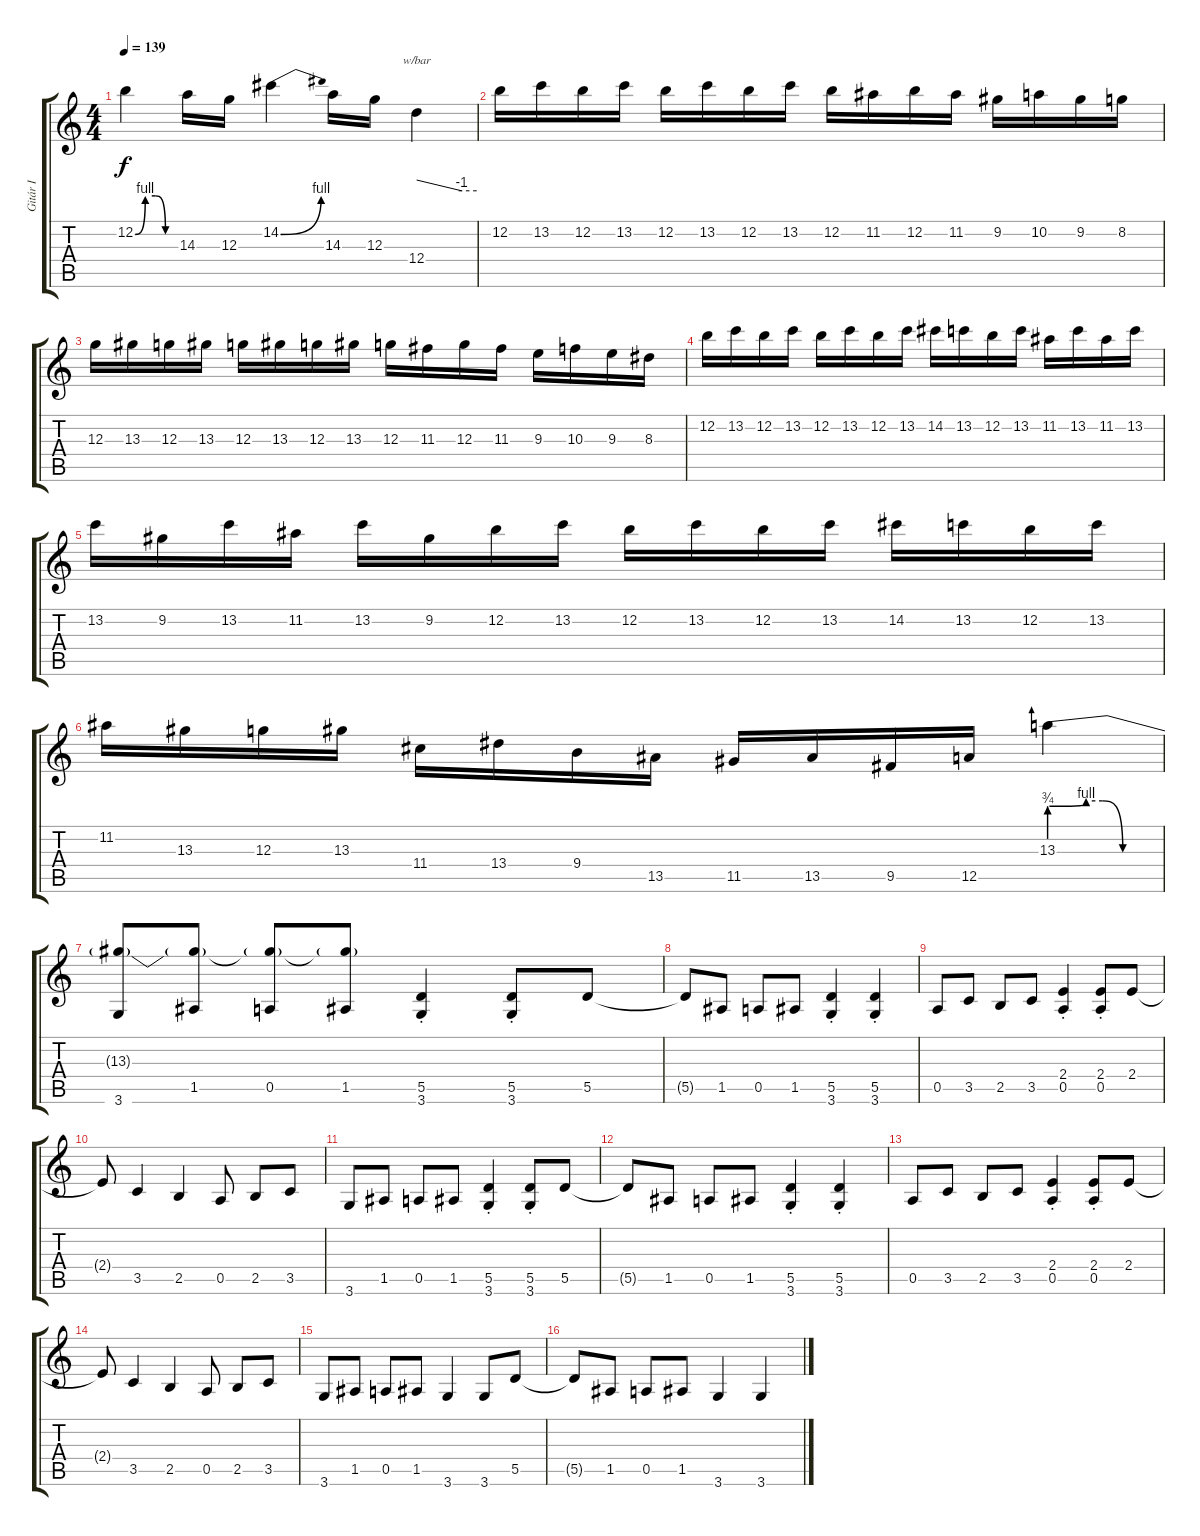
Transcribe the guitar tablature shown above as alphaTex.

\track ("Gitár I" "Gitár I") {instrument overdrivenguitar}
\staff {score tabs}
\tuning (E4 B3 G3 D3 A2 E2) {hide}
\ts (4 4)
\tempo 139
\clef g2
\ks c
12.2{be (custom 0 0 15 4 30 4 45 0 60 0)}.4{dy f} 14.3.16 12.3.16 14.2{be (bend 0 0 60 4)}.4 14.3.16 12.3.16 12.4.4{tbe (custom default 0 0 45 -4 60 -4)} |
12.2.16 13.2.16 12.2.16 13.2.16 12.2.16 13.2.16 12.2.16 13.2.16 12.2.16 11.2.16 12.2.16 11.2.16 9.2.16 10.2.16 9.2.16 8.2.16 |
12.3.16 13.3.16 12.3.16 13.3.16 12.3.16 13.3.16 12.3.16 13.3.16 12.3.16 11.3.16 12.3.16 11.3.16 9.3.16 10.3.16 9.3.16 8.3.16 |
12.2.16 13.2.16 12.2.16 13.2.16 12.2.16 13.2.16 12.2.16 13.2.16 14.2.16 13.2.16 12.2.16 13.2.16 11.2.16 13.2.16 11.2.16 13.2.16 |
13.2.16 9.2.16 13.2.16 11.2.16 13.2.16 9.2.16 12.2.16 13.2.16 12.2.16 13.2.16 12.2.16 13.2.16 14.2.16 13.2.16 12.2.16 13.2.16 |
11.2.16 13.3.16 12.3.16 13.3.16 11.4.16 13.4.16 9.4.16 13.5.16 11.5.16 13.5.16 9.5.16 12.5.16 13.3{be (custom 0 3 20 4 29 4 40 0 60 0)}.4 |
(13.3{t} 3.6).8 (13.3{t} 1.5).8 (13.3{t} 0.5).8 (13.3{t} 1.5).8 (5.5{st} 3.6{st}).4 (5.5{st} 3.6{st}).8 5.5.8 |
5.5{t}.8 1.5.8 0.5.8 1.5.8 (5.5{st} 3.6{st}).4 (5.5{st} 3.6{st}).4 |
0.5.8 3.5.8 2.5.8 3.5.8 (2.4{st} 0.5{st}).4 (2.4{st} 0.5{st}).8 2.4.8 |
2.4{t}.8 3.5.4 2.5.4 0.5.8 2.5.8 3.5.8 |
3.6.8 1.5.8 0.5.8 1.5.8 (5.5{st} 3.6{st}).4 (5.5{st} 3.6{st}).8 5.5.8 |
5.5{t}.8 1.5.8 0.5.8 1.5.8 (5.5{st} 3.6{st}).4 (5.5{st} 3.6{st}).4 |
0.5.8 3.5.8 2.5.8 3.5.8 (2.4{st} 0.5{st}).4 (2.4{st} 0.5{st}).8 2.4.8 |
2.4{t}.8 3.5.4 2.5.4 0.5.8 2.5.8 3.5.8 |
3.6.8 1.5.8 0.5.8 1.5.8 3.6.4 3.6.8 5.5.8 |
5.5{t}.8 1.5.8 0.5.8 1.5.8 3.6.4 3.6.4
